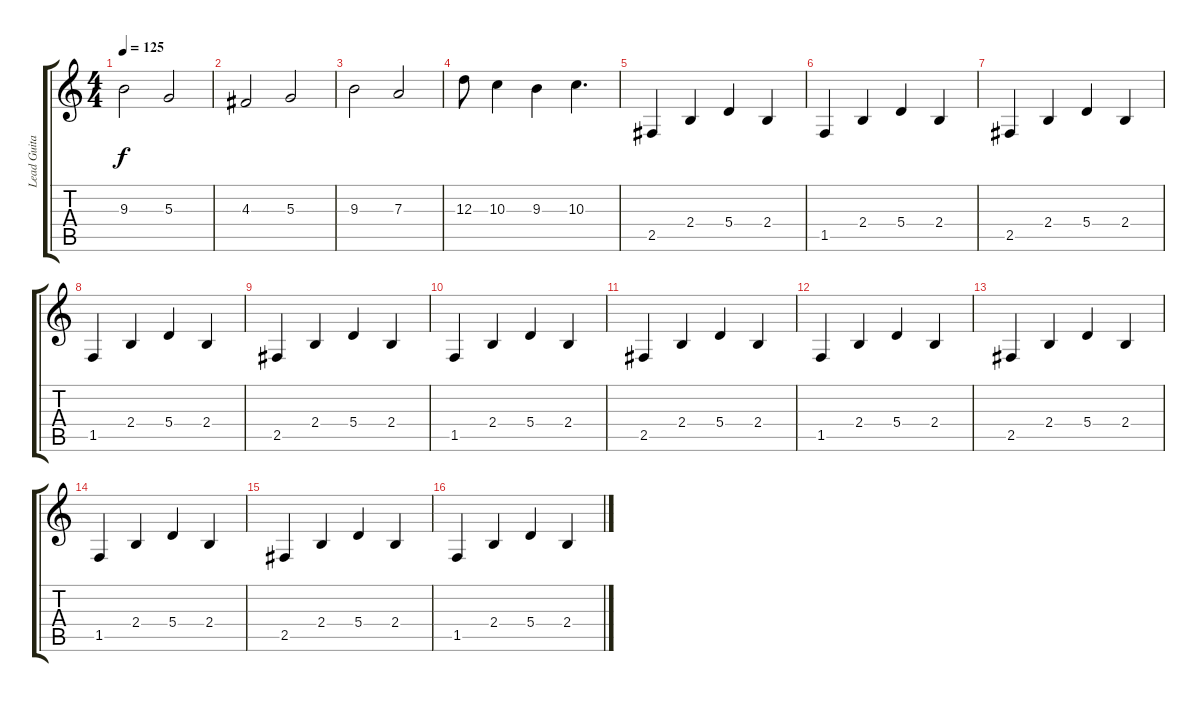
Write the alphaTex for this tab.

\track ("Lead Guitar" "Lead Guita") {instrument distortionguitar}
\staff {score tabs}
\tuning (B3 Gb3 D3 A2 E2 B1) {hide}
\ts (4 4)
\tempo 125
\clef g2
\ks c
9.3.2{dy f} 5.3.2 |
4.3.2 5.3.2 |
9.3.2 7.3.2 |
12.3.8 10.3.4 9.3.4 10.3.4{d} |
2.5.4 2.4.4 5.4.4 2.4.4 |
1.5.4 2.4.4 5.4.4 2.4.4 |
2.5.4 2.4.4 5.4.4 2.4.4 |
1.5.4 2.4.4 5.4.4 2.4.4 |
2.5.4 2.4.4 5.4.4 2.4.4 |
1.5.4 2.4.4 5.4.4 2.4.4 |
2.5.4 2.4.4 5.4.4 2.4.4 |
1.5.4 2.4.4 5.4.4 2.4.4 |
2.5.4 2.4.4 5.4.4 2.4.4 |
1.5.4 2.4.4 5.4.4 2.4.4 |
2.5.4 2.4.4 5.4.4 2.4.4 |
1.5.4 2.4.4 5.4.4 2.4.4
